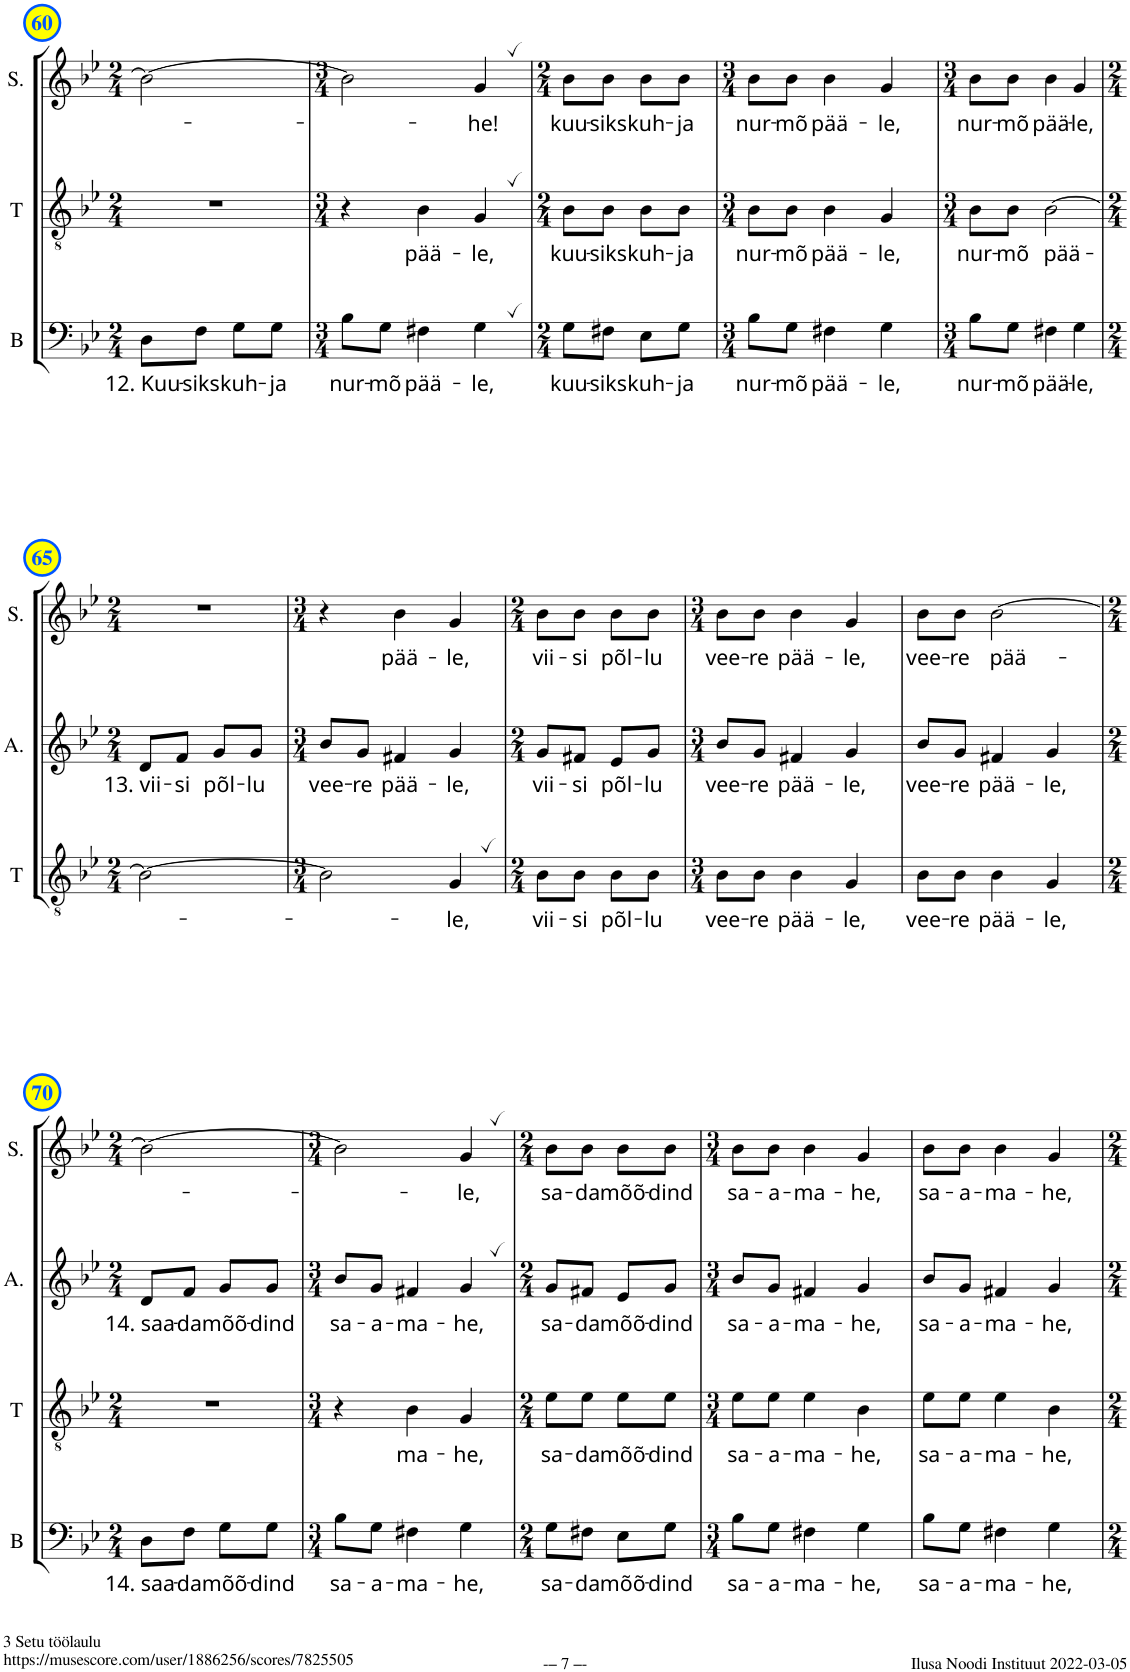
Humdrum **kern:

**kern	**text	**kern	**text	**kern	**text	**kern	**text
*part4	*part4	*part3	*part3	*part2	*part2	*part1	*part1
*staff4	*staff4	*staff3	*staff3	*staff2	*staff2	*staff1	*staff1
*I"B	*	*I"T	*	*I"Alto	*	*I"Soprano	*
*I'B	*	*I'T	*	*I'A.	*	*I'S.	*
*clefF4	*	*clefGv2	*	*clefG2	*	*clefG2	*
*	*	*	*	*Trd1c2	*	*	*
*k[b-e-]	*	*k[b-e-]	*	*k[b-e-]	*	*k[b-e-]	*
*M3/4	*	*M3/4	*	*M3/4	*	*M3/4	*
=59	=59	=59	=59	=59	=59	=59	=59
!	!	!	!LO:LY:b	!	!LO:LY:b	!	!LO:LY:b
2.r	.	8B-\L	ka-	8b-/L	ka-	8b-\L	ka-
!	!	!	!LO:LY:b	!	!LO:LY:b	!	!LO:LY:b
.	.	8B-\J	-su-	8g/J	-su-	8b-\J	-su-
!	!	!	!LO:LY:b	!	!LO:LY:b	!	!LO:LY:b
.	.	4B-\	-ma-	4f#X/	-ma-	[2b-\	-ma-
!	!	!	!LO:LY:b	!	!LO:LY:b	!	!
.	.	4G/	-he!	4g/	-he!	.	.
!!LO:PB:g=z
=60	=60	=60	=60	=60	=60	=60	=60
*M2/4	*	*M2/4	*	*M2/4	*	*M2/4	*
!	!LO:LY:b	!	!	!	!	!	!
8D\L	12. Kuu-	2r	.	2r	.	2b-\_	.
!	!LO:LY:b	!	!	!	!	!	!
8F\J	-siks	.	.	.	.	.	.
!	!LO:LY:b	!	!	!	!	!	!
8G\L	kuh-	.	.	.	.	.	.
!	!LO:LY:b	!	!	!	!	!	!
8G\J	-ja	.	.	.	.	.	.
=61	=61	=61	=61	=61	=61	=61	=61
*M3/4	*	*M3/4	*	*M3/4	*	*M3/4	*
!	!LO:LY:b	!	!	!	!	!	!
8B-\L	nur-	4r	.	2.r	.	2b-\]	.
!	!LO:LY:b	!	!	!	!	!	!
8G\J	-mõ	.	.	.	.	.	.
!	!LO:LY:b	!	!LO:LY:b	!	!	!	!
4F#X\	pää-	4B-\	pää-	.	.	.	.
!	!LO:LY:b	!	!LO:LY:b	!	!	!	!LO:LY:b
4G,\	-le,	4G,/	-le,	.	.	4g,/	-he!
=62	=62	=62	=62	=62	=62	=62	=62
*M2/4	*	*M2/4	*	*M2/4	*	*M2/4	*
!	!LO:LY:b	!	!LO:LY:b	!	!	!	!LO:LY:b
8G\L	kuu-	8B-\L	kuu-	2r	.	8b-\L	kuu-
!	!LO:LY:b	!	!LO:LY:b	!	!	!	!LO:LY:b
8F#X\J	-siks	8B-\J	-siks	.	.	8b-\J	-siks
!	!LO:LY:b	!	!LO:LY:b	!	!	!	!LO:LY:b
8E-\L	kuh-	8B-\L	kuh-	.	.	8b-\L	kuh-
!	!LO:LY:b	!	!LO:LY:b	!	!	!	!LO:LY:b
8G\J	-ja	8B-\J	-ja	.	.	8b-\J	-ja
=63	=63	=63	=63	=63	=63	=63	=63
*M3/4	*	*M3/4	*	*M3/4	*	*M3/4	*
!	!LO:LY:b	!	!LO:LY:b	!	!	!	!LO:LY:b
8B-\L	nur-	8B-\L	nur-	2.r	.	8b-\L	nur-
!	!LO:LY:b	!	!LO:LY:b	!	!	!	!LO:LY:b
8G\J	-mõ	8B-\J	-mõ	.	.	8b-\J	-mõ
!	!LO:LY:b	!	!LO:LY:b	!	!	!	!LO:LY:b
4F#X\	pää-	4B-\	pää-	.	.	4b-\	pää-
!	!LO:LY:b	!	!LO:LY:b	!	!	!	!LO:LY:b
4G\	-le,	4G/	-le,	.	.	4g/	-le,
=64	=64	=64	=64	=64	=64	=64	=64
*M3/4	*	*M3/4	*	*M3/4	*	*M3/4	*
!	!LO:LY:b	!	!LO:LY:b	!	!	!	!LO:LY:b
8B-\L	nur-	8B-\L	nur-	8r	.	8b-\L	nur-
!	!LO:LY:b	!	!LO:LY:b	!	!	!	!LO:LY:b
8G\J	-mõ	8B-\J	-mõ	4r	.	8b-\J	-mõ
!	!LO:LY:b	!	!LO:LY:b	!	!	!	!LO:LY:b
4F#X\	pää-	[2B-\	pää-	.	.	4b-\	pää-
.	.	.	.	4r	.	.	.
!	!LO:LY:b	!	!	!	!	!	!LO:LY:b
4G\	-le,	.	.	.	.	4g/	-le,
.	.	.	.	8r	.	.	.
!!LO:LB:g=z
=65	=65	=65	=65	=65	=65	=65	=65
*M2/4	*	*M2/4	*	*M2/4	*	*M2/4	*
!	!	!	!	!	!LO:LY:b	!	!
2r	.	2B-\_	.	8d/L	13. vii-	2r	.
!	!	!	!	!	!LO:LY:b	!	!
.	.	.	.	8f/J	-si	.	.
!	!	!	!	!	!LO:LY:b	!	!
.	.	.	.	8g/L	põl-	.	.
!	!	!	!	!	!LO:LY:b	!	!
.	.	.	.	8g/J	-lu	.	.
=66	=66	=66	=66	=66	=66	=66	=66
*M3/4	*	*M3/4	*	*M3/4	*	*M3/4	*
!	!	!	!	!	!LO:LY:b	!	!
2.r	.	2B-\]	.	8b-/L	vee-	4r	.
!	!	!	!	!	!LO:LY:b	!	!
.	.	.	.	8g/J	-re	.	.
!	!	!	!	!	!LO:LY:b	!	!LO:LY:b
.	.	.	.	4f#X/	pää-	4b-\	pää-
!	!	!	!LO:LY:b	!	!LO:LY:b	!	!LO:LY:b
.	.	4G,/	-le,	4g/	-le,	4g/	-le,
=67	=67	=67	=67	=67	=67	=67	=67
*M2/4	*	*M2/4	*	*M2/4	*	*M2/4	*
!	!	!	!LO:LY:b	!	!LO:LY:b	!	!LO:LY:b
2r	.	8B-\L	vii-	8g/L	vii-	8b-\L	vii-
!	!	!	!LO:LY:b	!	!LO:LY:b	!	!LO:LY:b
.	.	8B-\J	-si	8f#X/J	-si	8b-\J	-si
!	!	!	!LO:LY:b	!	!LO:LY:b	!	!LO:LY:b
.	.	8B-\L	põl-	8e-/L	põl-	8b-\L	põl-
!	!	!	!LO:LY:b	!	!LO:LY:b	!	!LO:LY:b
.	.	8B-\J	-lu	8g/J	-lu	8b-\J	-lu
=68	=68	=68	=68	=68	=68	=68	=68
*M3/4	*	*M3/4	*	*M3/4	*	*M3/4	*
!	!	!	!LO:LY:b	!	!LO:LY:b	!	!LO:LY:b
2.r	.	8B-\L	vee-	8b-/L	vee-	8b-\L	vee-
!	!	!	!LO:LY:b	!	!LO:LY:b	!	!LO:LY:b
.	.	8B-\J	-re	8g/J	-re	8b-\J	-re
!	!	!	!LO:LY:b	!	!LO:LY:b	!	!LO:LY:b
.	.	4B-\	pää-	4f#X/	pää-	4b-\	pää-
!	!	!	!LO:LY:b	!	!LO:LY:b	!	!LO:LY:b
.	.	4G/	-le,	4g/	-le,	4g/	-le,
=69	=69	=69	=69	=69	=69	=69	=69
!	!	!	!LO:LY:b	!	!LO:LY:b	!	!LO:LY:b
2.r	.	8B-\L	vee-	8b-/L	vee-	8b-\L	vee-
!	!	!	!LO:LY:b	!	!LO:LY:b	!	!LO:LY:b
.	.	8B-\J	-re	8g/J	-re	8b-\J	-re
!	!	!	!LO:LY:b	!	!LO:LY:b	!	!LO:LY:b
.	.	4B-\	pää-	4f#X/	pää-	[2b-\	pää-
!	!	!	!LO:LY:b	!	!LO:LY:b	!	!
.	.	4G/	-le,	4g/	-le,	.	.
!!LO:LB:g=z
=70	=70	=70	=70	=70	=70	=70	=70
*M2/4	*	*M2/4	*	*M2/4	*	*M2/4	*
!	!LO:LY:b	!	!	!	!LO:LY:b	!	!
8D\L	14. saa-	2r	.	8d/L	14. saa-	2b-\_	.
!	!LO:LY:b	!	!	!	!LO:LY:b	!	!
8F\J	-da	.	.	8f/J	-da	.	.
!	!LO:LY:b	!	!	!	!LO:LY:b	!	!
8G\L	mõõ-	.	.	8g/L	mõõ-	.	.
!	!LO:LY:b	!	!	!	!LO:LY:b	!	!
8G\J	-dind	.	.	8g/J	-dind	.	.
=71	=71	=71	=71	=71	=71	=71	=71
*M3/4	*	*M3/4	*	*M3/4	*	*M3/4	*
!	!LO:LY:b	!	!	!	!LO:LY:b	!	!
8B-\L	sa-	4r	.	8b-/L	sa-	2b-\]	.
!	!LO:LY:b	!	!	!	!LO:LY:b	!	!
8G\J	-a-	.	.	8g/J	-a-	.	.
!	!LO:LY:b	!	!LO:LY:b	!	!LO:LY:b	!	!
4F#X\	-ma-	4B-\	-ma-	4f#X/	-ma-	.	.
!	!LO:LY:b	!	!LO:LY:b	!	!LO:LY:b	!	!LO:LY:b
4G\	-he,	4G/	-he,	4g,/	-he,	4g,/	-le,
=72	=72	=72	=72	=72	=72	=72	=72
*M2/4	*	*M2/4	*	*M2/4	*	*M2/4	*
!	!LO:LY:b	!	!LO:LY:b	!	!LO:LY:b	!	!LO:LY:b
8G\L	sa-	8e-\L	sa-	8g/L	sa-	8b-\L	sa-
!	!LO:LY:b	!	!LO:LY:b	!	!LO:LY:b	!	!LO:LY:b
8F#X\J	-da	8e-\J	-da	8f#X/J	-da	8b-\J	-da
!	!LO:LY:b	!	!LO:LY:b	!	!LO:LY:b	!	!LO:LY:b
8E-\L	mõõ-	8e-\L	mõõ-	8e-/L	mõõ-	8b-\L	mõõ-
!	!LO:LY:b	!	!LO:LY:b	!	!LO:LY:b	!	!LO:LY:b
8G\J	-dind	8e-\J	-dind	8g/J	-dind	8b-\J	-dind
=73	=73	=73	=73	=73	=73	=73	=73
*M3/4	*	*M3/4	*	*M3/4	*	*M3/4	*
!	!LO:LY:b	!	!LO:LY:b	!	!LO:LY:b	!	!LO:LY:b
8B-\L	sa-	8e-\L	sa-	8b-/L	sa-	8b-\L	sa-
!	!LO:LY:b	!	!LO:LY:b	!	!LO:LY:b	!	!LO:LY:b
8G\J	-a-	8e-\J	-a-	8g/J	-a-	8b-\J	-a-
!	!LO:LY:b	!	!LO:LY:b	!	!LO:LY:b	!	!LO:LY:b
4F#X\	-ma-	4e-\	-ma-	4f#X/	-ma-	4b-\	-ma-
!	!LO:LY:b	!	!LO:LY:b	!	!LO:LY:b	!	!LO:LY:b
4G\	-he,	4B-\	-he,	4g/	-he,	4g/	-he,
=	=	=	=	=	=	=	=
*-	*-	*-	*-	*-	*-	*-	*-
